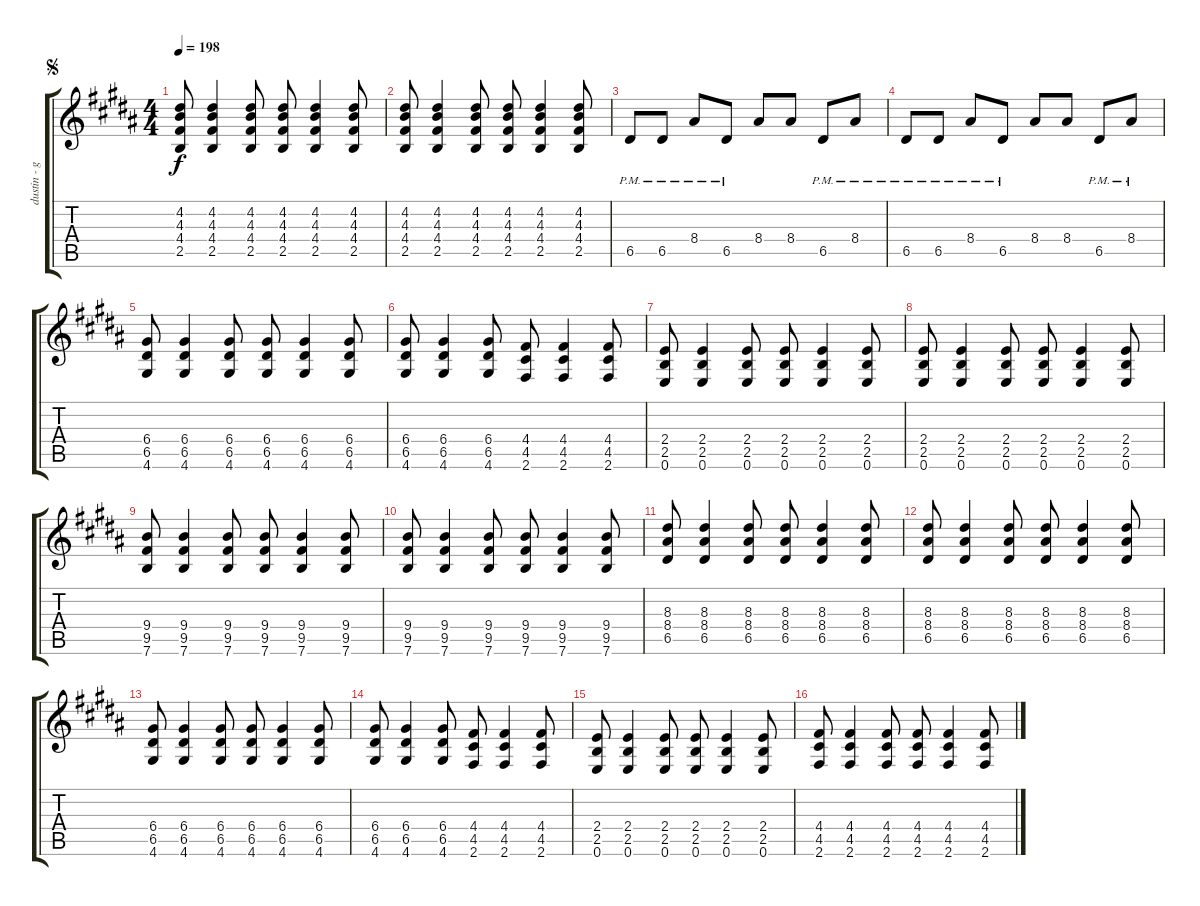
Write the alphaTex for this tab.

\track ("dustin - guitar" "dustin - g") {instrument distortionguitar}
\staff {score tabs}
\tuning (E4 B3 G3 D3 A2 E2) {hide}
\ts (4 4)
\jump segno
\tempo 198
\clef g2
\ks b
(4.2 4.3 4.4 2.5).8{dy f} (4.2 4.3 4.4 2.5).4 (4.2 4.3 4.4 2.5).8 (4.2 4.3 4.4 2.5).8 (4.2 4.3 4.4 2.5).4 (4.2 4.3 4.4 2.5).8 |
\ks g#minor
(4.2 4.3 4.4 2.5).8 (4.2 4.3 4.4 2.5).4 (4.2 4.3 4.4 2.5).8 (4.2 4.3 4.4 2.5).8 (4.2 4.3 4.4 2.5).4 (4.2 4.3 4.4 2.5).8 |
6.5{pm}.8 6.5{pm}.8 8.4{pm}.8 6.5{pm}.8 8.4.8 8.4.8 6.5{pm}.8 8.4{pm}.8 |
6.5{pm}.8 6.5{pm}.8 8.4{pm}.8 6.5{pm}.8 8.4.8 8.4.8 6.5{pm}.8 8.4{pm}.8 |
\ks b
(6.4 6.5 4.6).8 (6.4 6.5 4.6).4 (6.4 6.5 4.6).8 (6.4 6.5 4.6).8 (6.4 6.5 4.6).4 (6.4 6.5 4.6).8 |
\ks g#minor
(6.4 6.5 4.6).8 (6.4 6.5 4.6).4 (6.4 6.5 4.6).8 (4.4 4.5 2.6).8 (4.4 4.5 2.6).4 (4.4 4.5 2.6).8 |
(2.4 2.5 0.6).8 (2.4 2.5 0.6).4 (2.4 2.5 0.6).8 (2.4 2.5 0.6).8 (2.4 2.5 0.6).4 (2.4 2.5 0.6).8 |
(2.4 2.5 0.6).8 (2.4 2.5 0.6).4 (2.4 2.5 0.6).8 (2.4 2.5 0.6).8 (2.4 2.5 0.6).4 (2.4 2.5 0.6).8 |
\ks b
(9.4 9.5 7.6).8 (9.4 9.5 7.6).4 (9.4 9.5 7.6).8 (9.4 9.5 7.6).8 (9.4 9.5 7.6).4 (9.4 9.5 7.6).8 |
\ks g#minor
(9.4 9.5 7.6).8 (9.4 9.5 7.6).4 (9.4 9.5 7.6).8 (9.4 9.5 7.6).8 (9.4 9.5 7.6).4 (9.4 9.5 7.6).8 |
(8.3 8.4 6.5).8 (8.3 8.4 6.5).4 (8.3 8.4 6.5).8 (8.3 8.4 6.5).8 (8.3 8.4 6.5).4 (8.3 8.4 6.5).8 |
(8.3 8.4 6.5).8 (8.3 8.4 6.5).4 (8.3 8.4 6.5).8 (8.3 8.4 6.5).8 (8.3 8.4 6.5).4 (8.3 8.4 6.5).8 |
\ks b
(6.4 6.5 4.6).8 (6.4 6.5 4.6).4 (6.4 6.5 4.6).8 (6.4 6.5 4.6).8 (6.4 6.5 4.6).4 (6.4 6.5 4.6).8 |
\ks g#minor
(6.4 6.5 4.6).8 (6.4 6.5 4.6).4 (6.4 6.5 4.6).8 (4.4 4.5 2.6).8 (4.4 4.5 2.6).4 (4.4 4.5 2.6).8 |
(2.4 2.5 0.6).8 (2.4 2.5 0.6).4 (2.4 2.5 0.6).8 (2.4 2.5 0.6).8 (2.4 2.5 0.6).4 (2.4 2.5 0.6).8 |
(4.4 4.5 2.6).8 (4.4 4.5 2.6).4 (4.4 4.5 2.6).8 (4.4 4.5 2.6).8 (4.4 4.5 2.6).4 (4.4 4.5 2.6).8
